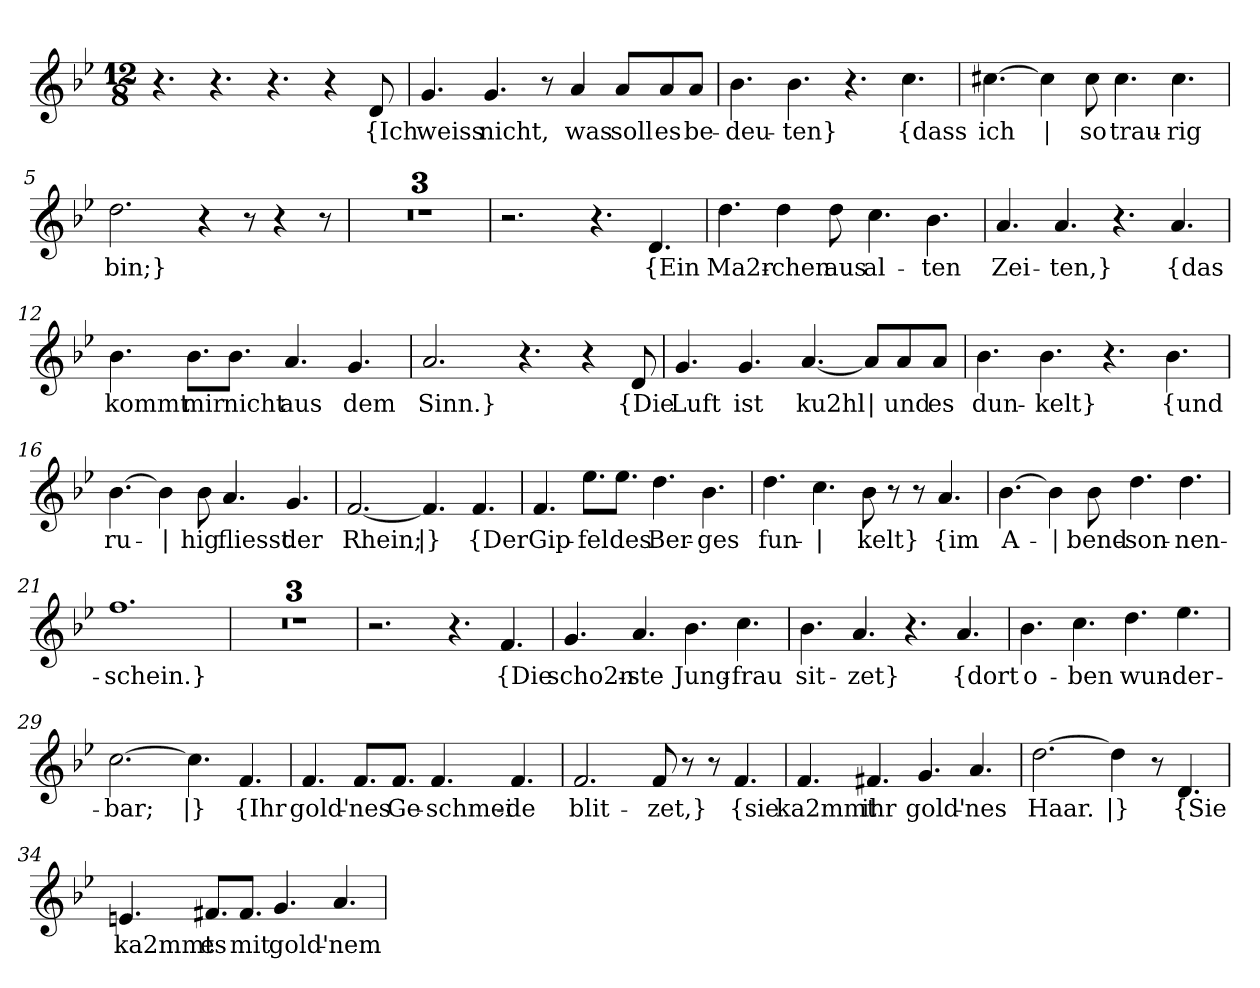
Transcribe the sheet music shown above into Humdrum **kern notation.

**kern	**text
*part1	*part1
*staff1	*staff1
*clefG2	*
*k[b-e-]	*
*M12/8	*
=1	=1
4.r	.
4.r	.
4.r	.
4r	.
!	!LO:LY:b
8d/	{Ich
=2	=2
!	!LO:LY:b
4.g/	weiss
!	!LO:LY:b
4.g/	nicht,
8r	.
!	!LO:LY:b
4a/	was
!	!LO:LY:b
8a/L	soll
!	!LO:LY:b
8a/	es
!	!LO:LY:b
8a/J	be-
=3	=3
!	!LO:LY:b
4.b-\	-deu-
!	!LO:LY:b
4.b-\	-ten}
4.r	.
!	!LO:LY:b
4.cc\	{dass
=4	=4
!	!LO:LY:b
[4.cc#X\	ich
!	!LO:LY:b
4cc#\]	|
!	!LO:LY:b
8cc#\	so
!	!LO:LY:b
4.cc#\	trau-
!	!LO:LY:b
4.cc#\	-rig
!!LO:LB:g=z
=5	=5
!	!LO:LY:b
2.dd\	bin;}
4r	.
8r	.
4r	.
8r	.
=6	=6
1.r	.
=7	=7
1.r	.
=8	=8
1.r	.
=9	=9
2.r	.
4.r	.
!	!LO:LY:b
4.d/	{Ein
=10	=10
!	!LO:LY:b
4.dd\	Ma2r-
!	!LO:LY:b
4dd\	-chen
!	!LO:LY:b
8dd\	aus
!	!LO:LY:b
4.cc\	al-
!	!LO:LY:b
4.b-\	-ten
=11	=11
!	!LO:LY:b
4.a/	Zei-
!	!LO:LY:b
4.a/	-ten,}
4.r	.
!	!LO:LY:b
4.a/	{das
!!LO:LB:g=z
=12	=12
!	!LO:LY:b
4.b-\	kommt
!	!LO:LY:b
8.b-\L	mir
!	!LO:LY:b
8.b-\J	nicht
!	!LO:LY:b
4.a/	aus
!	!LO:LY:b
4.g/	dem
=13	=13
!	!LO:LY:b
2.a/	Sinn.}
4.r	.
4r	.
!	!LO:LY:b
8d/	{Die
=14	=14
!	!LO:LY:b
4.g/	Luft
!	!LO:LY:b
4.g/	ist
!	!LO:LY:b
[4.a/	ku2hl
!	!LO:LY:b
8a/L]	|
!	!LO:LY:b
8a/	und
!	!LO:LY:b
8a/J	es
=15	=15
!	!LO:LY:b
4.b-\	dun-
!	!LO:LY:b
4.b-\	-kelt}
4.r	.
!	!LO:LY:b
4.b-\	{und
!!LO:LB:g=z
=16	=16
!	!LO:LY:b
[4.b-\	ru-
!	!LO:LY:b
4b-\]	|
!	!LO:LY:b
8b-\	-hig
!	!LO:LY:b
4.a/	fliesst
!	!LO:LY:b
4.g/	der
=17	=17
!	!LO:LY:b
[2.f/	Rhein;
!	!LO:LY:b
4.f/]	|}
!	!LO:LY:b
4.f/	{Der
=18	=18
!	!LO:LY:b
4.f/	Gip-
!	!LO:LY:b
8.ee-\L	-fel
!	!LO:LY:b
8.ee-\J	des
!	!LO:LY:b
4.dd\	Ber-
!	!LO:LY:b
4.b-\	-ges
=19	=19
!	!LO:LY:b
4.dd\	fun-
!	!LO:LY:b
4.cc\	|
!	!LO:LY:b
8b-\	-kelt}
8r	.
8r	.
!	!LO:LY:b
4.a/	{im
!!LO:LB:g=z
=20	=20
!	!LO:LY:b
[4.b-\	A-
!	!LO:LY:b
4b-\]	|
!	!LO:LY:b
8b-\	-bend-
!	!LO:LY:b
4.dd\	-son-
!	!LO:LY:b
4.dd\	-nen-
=21	=21
!	!LO:LY:b
1.ff	-schein.}
=22	=22
1.r	.
=23	=23
1.r	.
=24	=24
1.r	.
=25	=25
2.r	.
4.r	.
!	!LO:LY:b
4.f/	{Die
=26	=26
!	!LO:LY:b
4.g/	scho2n-
!	!LO:LY:b
4.a/	-ste
!	!LO:LY:b
4.b-\	Jung-
!	!LO:LY:b
4.cc\	-frau
!!LO:LB:g=z
=27	=27
!	!LO:LY:b
4.b-\	sit-
!	!LO:LY:b
4.a/	-zet}
4.r	.
!	!LO:LY:b
4.a/	{dort
=28	=28
!	!LO:LY:b
4.b-\	o-
!	!LO:LY:b
4.cc\	-ben
!	!LO:LY:b
4.dd\	wun-
!	!LO:LY:b
4.ee-\	-der-
=29	=29
!	!LO:LY:b
[2.cc\	-bar;
!	!LO:LY:b
4.cc\]	|}
!	!LO:LY:b
4.f/	{Ihr
=30	=30
!	!LO:LY:b
4.f/	gold'-
!	!LO:LY:b
8.f/L	-nes
!	!LO:LY:b
8.f/J	Ge-
!	!LO:LY:b
4.f/	-schmei-
!	!LO:LY:b
4.f/	-de
!!LO:LB:g=z
=31	=31
!	!LO:LY:b
2.f/	blit-
!	!LO:LY:b
8f/	-zet,}
8r	.
8r	.
!	!LO:LY:b
4.f/	{sie
=32	=32
!	!LO:LY:b
4.f/	ka2mmt
!	!LO:LY:b
4.f#X/	ihr
!	!LO:LY:b
4.g/	gold'-
!	!LO:LY:b
4.a/	-nes
=33	=33
!	!LO:LY:b
[2.dd\	Haar.
!	!LO:LY:b
4dd\]	|}
8r	.
!	!LO:LY:b
4.d/	{Sie
=34	=34
!	!LO:LY:b
4.en/	ka2mmt
!	!LO:LY:b
8.f#X/L	es
!	!LO:LY:b
8.f#/J	mit
!	!LO:LY:b
4.g/	gold'-
!	!LO:LY:b
4.a/	-nem
=	=
*-	*-
